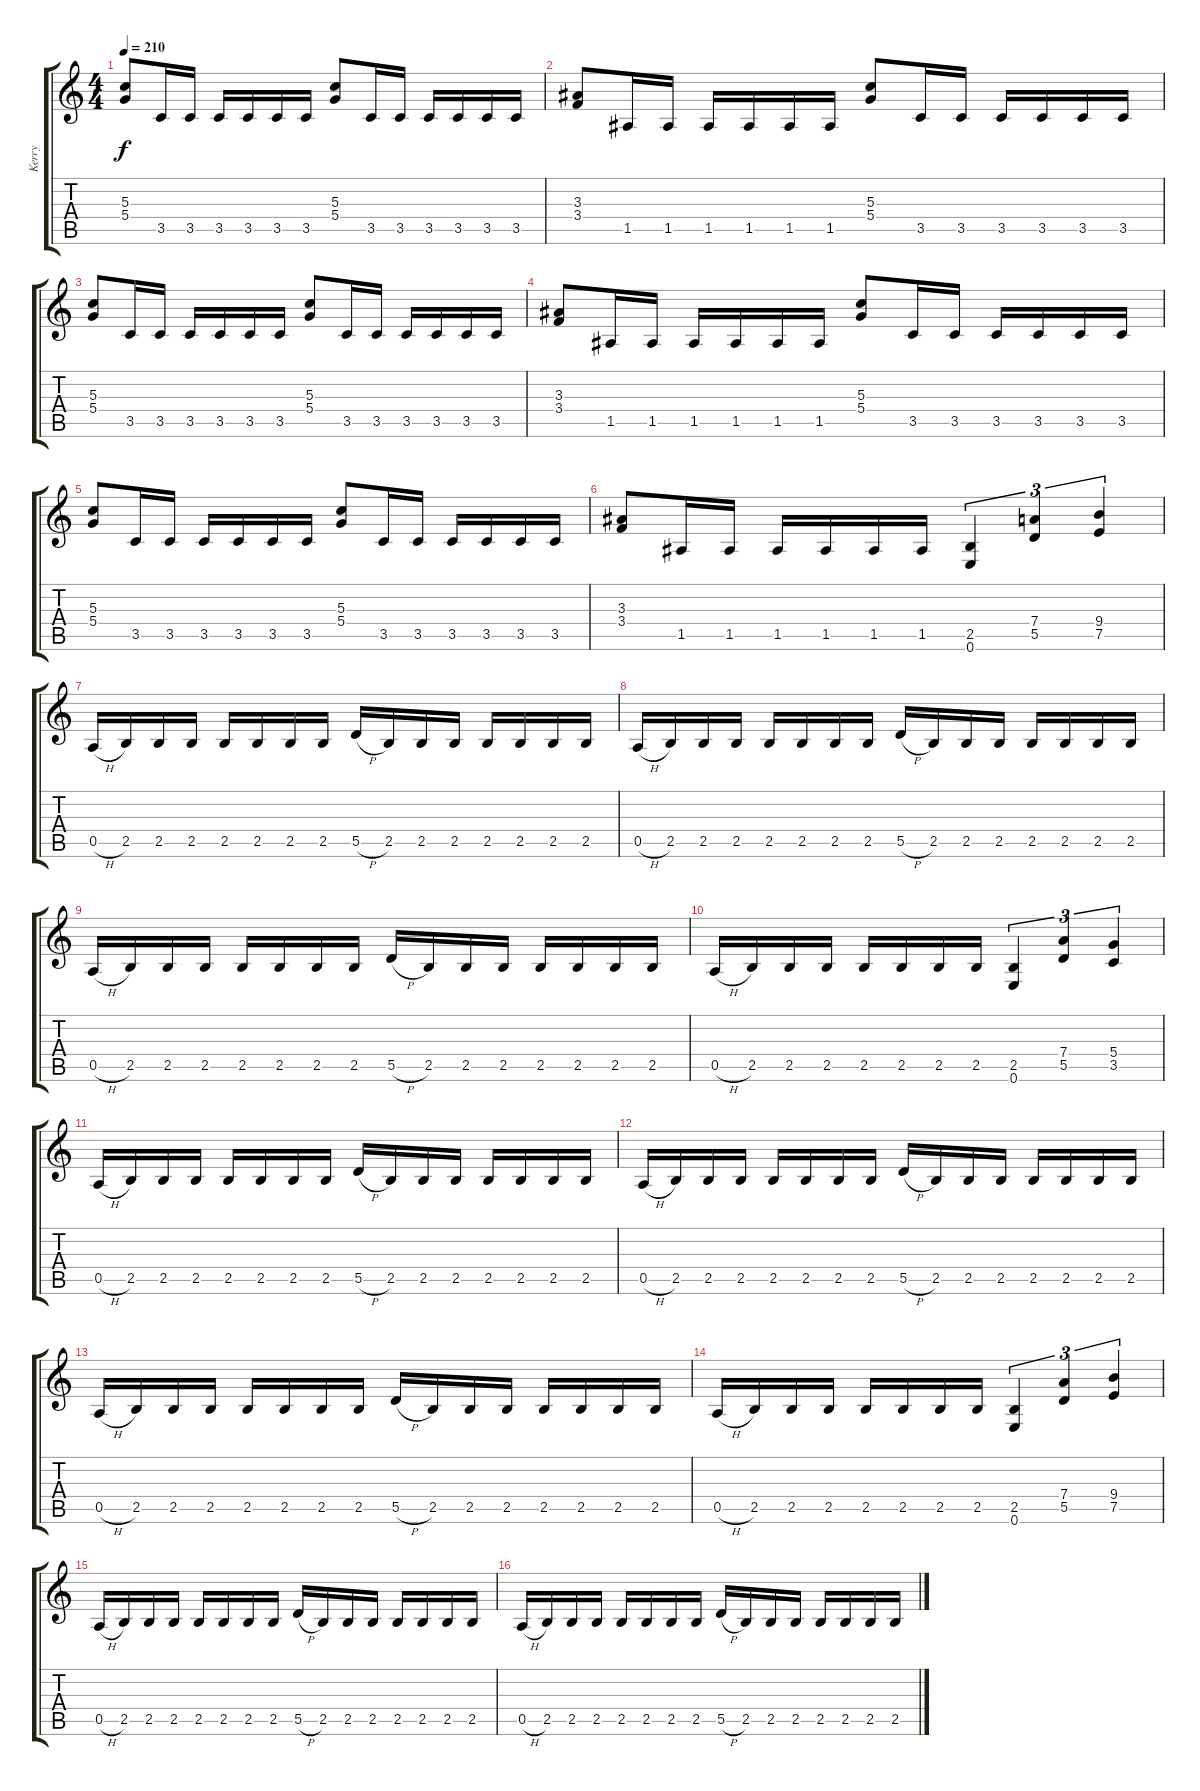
\track ("Kerry" "Kerry") {instrument distortionguitar}
\staff {score tabs}
\tuning (E4 B3 G3 D3 A2 E2) {hide}
\ts (4 4)
\tempo 210
\clef g2
\ks c
(5.3 5.4).8{dy f} 3.5.16 3.5.16 3.5.16 3.5.16 3.5.16 3.5.16 (5.3 5.4).8 3.5.16 3.5.16 3.5.16 3.5.16 3.5.16 3.5.16 |
(3.3 3.4).8 1.5.16 1.5.16 1.5.16 1.5.16 1.5.16 1.5.16 (5.3 5.4).8 3.5.16 3.5.16 3.5.16 3.5.16 3.5.16 3.5.16 |
(5.3 5.4).8 3.5.16 3.5.16 3.5.16 3.5.16 3.5.16 3.5.16 (5.3 5.4).8 3.5.16 3.5.16 3.5.16 3.5.16 3.5.16 3.5.16 |
(3.3 3.4).8 1.5.16 1.5.16 1.5.16 1.5.16 1.5.16 1.5.16 (5.3 5.4).8 3.5.16 3.5.16 3.5.16 3.5.16 3.5.16 3.5.16 |
(5.3 5.4).8 3.5.16 3.5.16 3.5.16 3.5.16 3.5.16 3.5.16 (5.3 5.4).8 3.5.16 3.5.16 3.5.16 3.5.16 3.5.16 3.5.16 |
(3.3 3.4).8 1.5.16 1.5.16 1.5.16 1.5.16 1.5.16 1.5.16 (2.5 0.6).4{tu (3 2)} (7.4 5.5).4{tu (3 2)} (9.4 7.5).4{tu (3 2)} |
0.5{h}.16 2.5.16 2.5.16 2.5.16 2.5.16 2.5.16 2.5.16 2.5.16 5.5{h}.16 2.5.16 2.5.16 2.5.16 2.5.16 2.5.16 2.5.16 2.5.16 |
0.5{h}.16 2.5.16 2.5.16 2.5.16 2.5.16 2.5.16 2.5.16 2.5.16 5.5{h}.16 2.5.16 2.5.16 2.5.16 2.5.16 2.5.16 2.5.16 2.5.16 |
0.5{h}.16 2.5.16 2.5.16 2.5.16 2.5.16 2.5.16 2.5.16 2.5.16 5.5{h}.16 2.5.16 2.5.16 2.5.16 2.5.16 2.5.16 2.5.16 2.5.16 |
0.5{h}.16 2.5.16 2.5.16 2.5.16 2.5.16 2.5.16 2.5.16 2.5.16 (2.5 0.6).4{tu (3 2)} (7.4 5.5).4{tu (3 2)} (5.4 3.5).4{tu (3 2)} |
0.5{h}.16 2.5.16 2.5.16 2.5.16 2.5.16 2.5.16 2.5.16 2.5.16 5.5{h}.16 2.5.16 2.5.16 2.5.16 2.5.16 2.5.16 2.5.16 2.5.16 |
0.5{h}.16 2.5.16 2.5.16 2.5.16 2.5.16 2.5.16 2.5.16 2.5.16 5.5{h}.16 2.5.16 2.5.16 2.5.16 2.5.16 2.5.16 2.5.16 2.5.16 |
0.5{h}.16 2.5.16 2.5.16 2.5.16 2.5.16 2.5.16 2.5.16 2.5.16 5.5{h}.16 2.5.16 2.5.16 2.5.16 2.5.16 2.5.16 2.5.16 2.5.16 |
0.5{h}.16 2.5.16 2.5.16 2.5.16 2.5.16 2.5.16 2.5.16 2.5.16 (2.5 0.6).4{tu (3 2)} (7.4 5.5).4{tu (3 2)} (9.4 7.5).4{tu (3 2)} |
0.5{h}.16 2.5.16 2.5.16 2.5.16 2.5.16 2.5.16 2.5.16 2.5.16 5.5{h}.16 2.5.16 2.5.16 2.5.16 2.5.16 2.5.16 2.5.16 2.5.16 |
0.5{h}.16 2.5.16 2.5.16 2.5.16 2.5.16 2.5.16 2.5.16 2.5.16 5.5{h}.16 2.5.16 2.5.16 2.5.16 2.5.16 2.5.16 2.5.16 2.5.16
